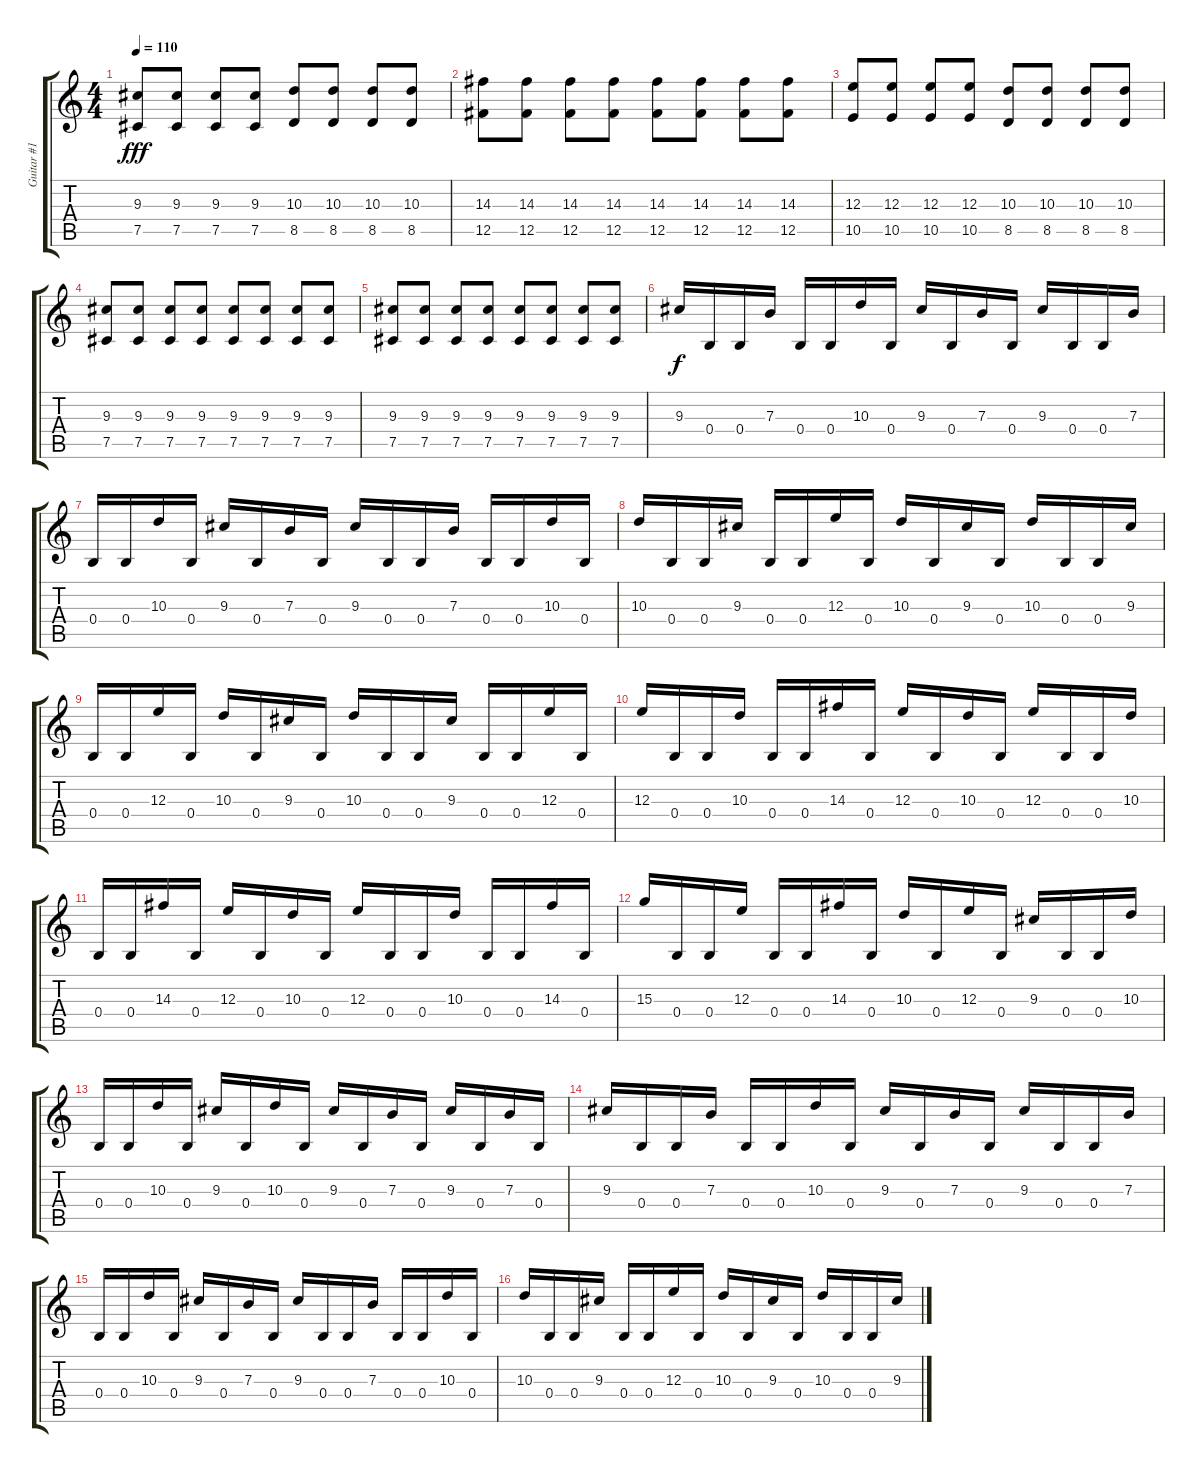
\track ("Guitar #1" "Guitar #1") {instrument overdrivenguitar}
\staff {score tabs}
\tuning (Db4 Ab3 E3 B2 Gb2 B1) {hide}
\ts (4 4)
\tempo 110
\clef g2
\ks c
(9.3 7.5).8{dy fff} (9.3 7.5).8 (9.3 7.5).8 (9.3 7.5).8 (10.3 8.5).8 (10.3 8.5).8 (10.3 8.5).8 (10.3 8.5).8 |
(14.3 12.5).8 (14.3 12.5).8 (14.3 12.5).8 (14.3 12.5).8 (14.3 12.5).8 (14.3 12.5).8 (14.3 12.5).8 (14.3 12.5).8 |
(12.3 10.5).8 (12.3 10.5).8 (12.3 10.5).8 (12.3 10.5).8 (10.3 8.5).8 (10.3 8.5).8 (10.3 8.5).8 (10.3 8.5).8 |
(9.3 7.5).8 (9.3 7.5).8 (9.3 7.5).8 (9.3 7.5).8 (9.3 7.5).8 (9.3 7.5).8 (9.3 7.5).8 (9.3 7.5).8 |
(9.3 7.5).8 (9.3 7.5).8 (9.3 7.5).8 (9.3 7.5).8 (9.3 7.5).8 (9.3 7.5).8 (9.3 7.5).8 (9.3 7.5).8 |
9.3.16{dy f balance 2} 0.4.16 0.4.16 7.3.16 0.4.16 0.4.16 10.3.16 0.4.16 9.3.16 0.4.16 7.3.16 0.4.16 9.3.16 0.4.16 0.4.16 7.3.16 |
0.4.16 0.4.16 10.3.16 0.4.16 9.3.16 0.4.16 7.3.16 0.4.16 9.3.16 0.4.16 0.4.16 7.3.16 0.4.16 0.4.16 10.3.16 0.4.16 |
10.3.16 0.4.16 0.4.16 9.3.16 0.4.16 0.4.16 12.3.16 0.4.16 10.3.16 0.4.16 9.3.16 0.4.16 10.3.16 0.4.16 0.4.16 9.3.16 |
0.4.16 0.4.16 12.3.16 0.4.16 10.3.16 0.4.16 9.3.16 0.4.16 10.3.16 0.4.16 0.4.16 9.3.16 0.4.16 0.4.16 12.3.16 0.4.16 |
12.3.16 0.4.16 0.4.16 10.3.16 0.4.16 0.4.16 14.3.16 0.4.16 12.3.16 0.4.16 10.3.16 0.4.16 12.3.16 0.4.16 0.4.16 10.3.16 |
0.4.16 0.4.16 14.3.16 0.4.16 12.3.16 0.4.16 10.3.16 0.4.16 12.3.16 0.4.16 0.4.16 10.3.16 0.4.16 0.4.16 14.3.16 0.4.16 |
15.3.16 0.4.16 0.4.16 12.3.16 0.4.16 0.4.16 14.3.16 0.4.16 10.3.16 0.4.16 12.3.16 0.4.16 9.3.16 0.4.16 0.4.16 10.3.16 |
0.4.16 0.4.16 10.3.16 0.4.16 9.3.16 0.4.16 10.3.16 0.4.16 9.3.16 0.4.16 7.3.16 0.4.16 9.3.16 0.4.16 7.3.16 0.4.16 |
9.3.16 0.4.16 0.4.16 7.3.16 0.4.16 0.4.16 10.3.16 0.4.16 9.3.16 0.4.16 7.3.16 0.4.16 9.3.16 0.4.16 0.4.16 7.3.16 |
0.4.16 0.4.16 10.3.16 0.4.16 9.3.16 0.4.16 7.3.16 0.4.16 9.3.16 0.4.16 0.4.16 7.3.16 0.4.16 0.4.16 10.3.16 0.4.16 |
10.3.16 0.4.16 0.4.16 9.3.16 0.4.16 0.4.16 12.3.16 0.4.16 10.3.16 0.4.16 9.3.16 0.4.16 10.3.16 0.4.16 0.4.16 9.3.16
